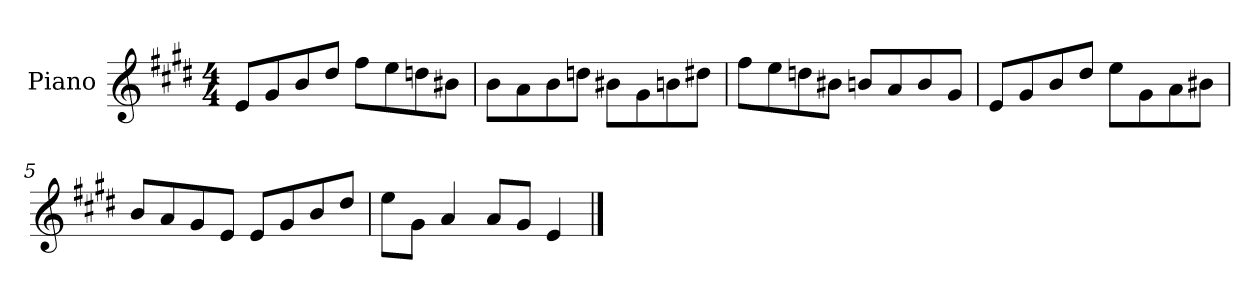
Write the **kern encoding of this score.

**kern
*part1
*staff1
*I"Piano
*I'P-no
*clefG2
*k[f#c#g#d#]
*M4/4
*MM90
=1
8e/L
8g#/
8b/
8dd#/J
8ff#\L
8ee\
8ddn\
8b#X\J
=2
8b\L
8a\
8b\
8ddn\J
8b#X\L
8g#\
8bn\
8dd#X\J
=3
8ff#\L
8ee\
8ddn\
8b#X\J
8bn/L
8a/
8b/
8g#/J
=4
8e/L
8g#/
8b/
8dd#/J
8ee\L
8g#\
8a\
8b#X\J
!!LO:LB:g=z
=5
8b/L
8a/
8g#/
8e/J
8e/L
8g#/
8b/
8dd#/J
=6
8ee\L
8g#\J
4a/
8a/L
8g#/J
4e/
==
*-
